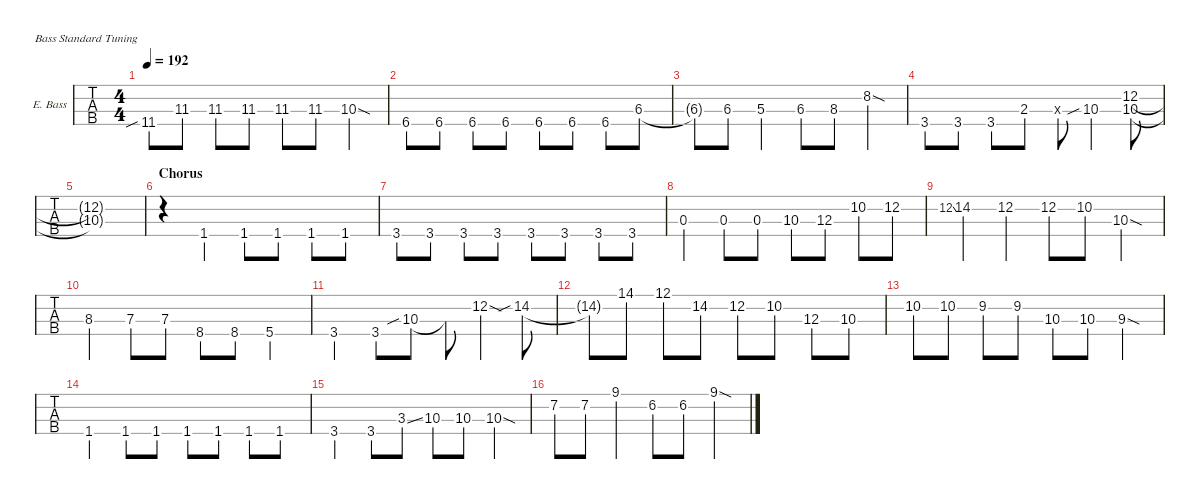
\defaultSystemsLayout 4
\hideDynamics
\bracketExtendMode nobrackets
\firstSystemTrackNameOrientation horizontal
\track ("Ele. Bass" "E. Bass") {defaultSystemsLayout 4 instrument electricbassfinger}
\staff {tabs}
\tuning (G2 D2 A1 E1)
\ts (4 4)
\tempo 192
\clef f4
\ks eb
11.4{sib acc b}.8{dy f} 11.3{acc b}.8 11.3{acc b}.8 11.3{acc b}.8 11.3{acc b}.8 11.3{acc b}.8 10.3{sod acc forcenatural}.4 |
6.4{acc b}.8 6.4{acc b}.8 6.4{acc b}.8 6.4{acc b}.8 6.4{acc b}.8 6.4{acc b}.8 6.4{acc b}.8 6.3{acc b}.8 |
6.3{t acc b}.8 6.3{acc b}.8 5.3{acc forcenatural}.4 6.3{acc b}.8 8.3{acc forcenatural}.8 8.2{sod acc b}.4 |
3.4{acc forcenatural}.8 3.4{acc forcenatural}.8 3.4{acc forcenatural}.8 2.3{acc forcenatural}.8 2.3{x acc forcenatural}.8 10.3{sib acc forcenatural}.4 (10.3{acc forcenatural} 12.2{acc forcenatural}).8 |
(10.3{t acc forcenatural} 12.2{t acc forcenatural}).1 |
\section ("" "Chorus")
\ks c
r.4 1.4.4 1.4.8 1.4.8 1.4.8 1.4.8 |
3.4.8 3.4.8 3.4.8 3.4.8 3.4.8 3.4.8 3.4.8 3.4.8 |
0.3.4 0.3.8 0.3.8 10.3.8 12.3.8 10.2.8 12.2.8 |
12.2{ss}.8{gr} 14.2.4 12.2.4 12.2.8 10.2.8 10.3{sod}.4 |
8.3.4 7.3.8 7.3.8 8.4.8 8.4.8 5.4.4 |
3.4.4 3.4.8 10.3{sib}.8 10.3{t}.8 12.2{sod}.4 14.2{sib}.8 |
14.2{t}.8 14.1.8 12.1.8 14.2.8 12.2.8 10.2.8 12.3.8 10.3.8 |
10.2.8 10.2.8 9.2.8 9.2.8 10.3.8 10.3.8 9.3{sod acc #}.4 |
1.4.4 1.4.8 1.4.8 1.4.8 1.4.8 1.4.8 1.4.8 |
3.4.4 3.4.8 3.3{ss}.8 10.3.8 10.3.8 10.3{sod}.4 |
7.2.8 7.2.8 9.1.4 6.2{acc #}.8 6.2{acc #}.8 9.1{sod}.4
